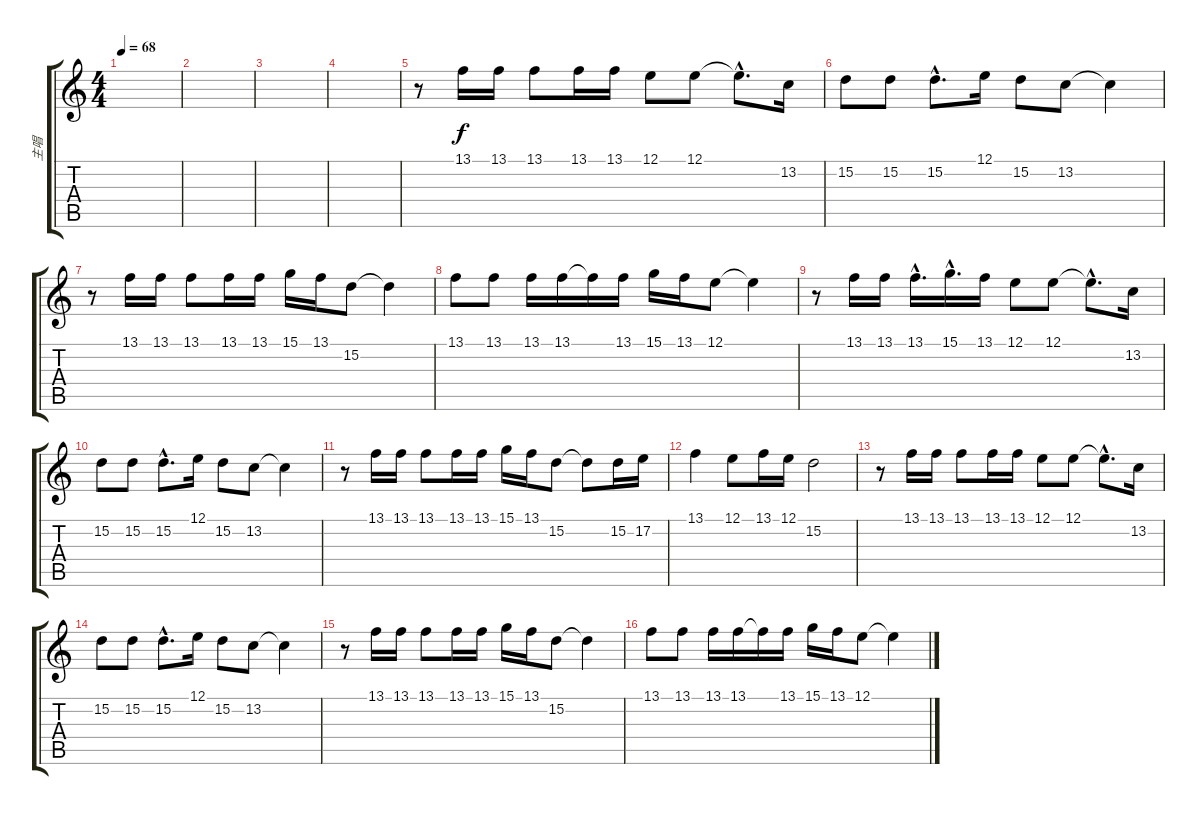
\track ("主唱" "主唱") {instrument trumpet}
\staff {score tabs}
\tuning (E4 B3 G3 D3 A2 E2) {hide}
\ts (4 4)
\tempo 68
\clef g2
\ks c
|
|
|
|
r.8 13.1.16 13.1.16 13.1.8 13.1.16 13.1.16 12.1.8 12.1.8 12.1{hac t}.8{d} 13.2.16 |
15.2.8 15.2.8 15.2{hac}.8{d} 12.1.16 15.2.8 13.2.8 13.2{t}.4 |
r.8 13.1.16 13.1.16 13.1.8 13.1.16 13.1.16 15.1.16 13.1.16 15.2.8 15.2{t}.4 |
13.1.8 13.1.8 13.1.16 13.1.16 13.1{t}.16 13.1.16 15.1.16 13.1.16 12.1.8 12.1{t}.4 |
r.8 13.1.16 13.1.16 13.1{hac}.16{d} 15.1{hac}.16{d} 13.1.16 12.1.8 12.1.8 12.1{hac t}.8{d} 13.2.16 |
15.2.8 15.2.8 15.2{hac}.8{d} 12.1.16 15.2.8 13.2.8 13.2{t}.4 |
r.8 13.1.16 13.1.16 13.1.8 13.1.16 13.1.16 15.1.16 13.1.16 15.2.8 15.2{t}.8 15.2.16 17.2.16 |
13.1.4 12.1.8 13.1.16 12.1.16 15.2.2 |
r.8 13.1.16 13.1.16 13.1.8 13.1.16 13.1.16 12.1.8 12.1.8 12.1{hac t}.8{d} 13.2.16 |
15.2.8 15.2.8 15.2{hac}.8{d} 12.1.16 15.2.8 13.2.8 13.2{t}.4 |
r.8 13.1.16 13.1.16 13.1.8 13.1.16 13.1.16 15.1.16 13.1.16 15.2.8 15.2{t}.4 |
13.1.8 13.1.8 13.1.16 13.1.16 13.1{t}.16 13.1.16 15.1.16 13.1.16 12.1.8 12.1{t}.4
